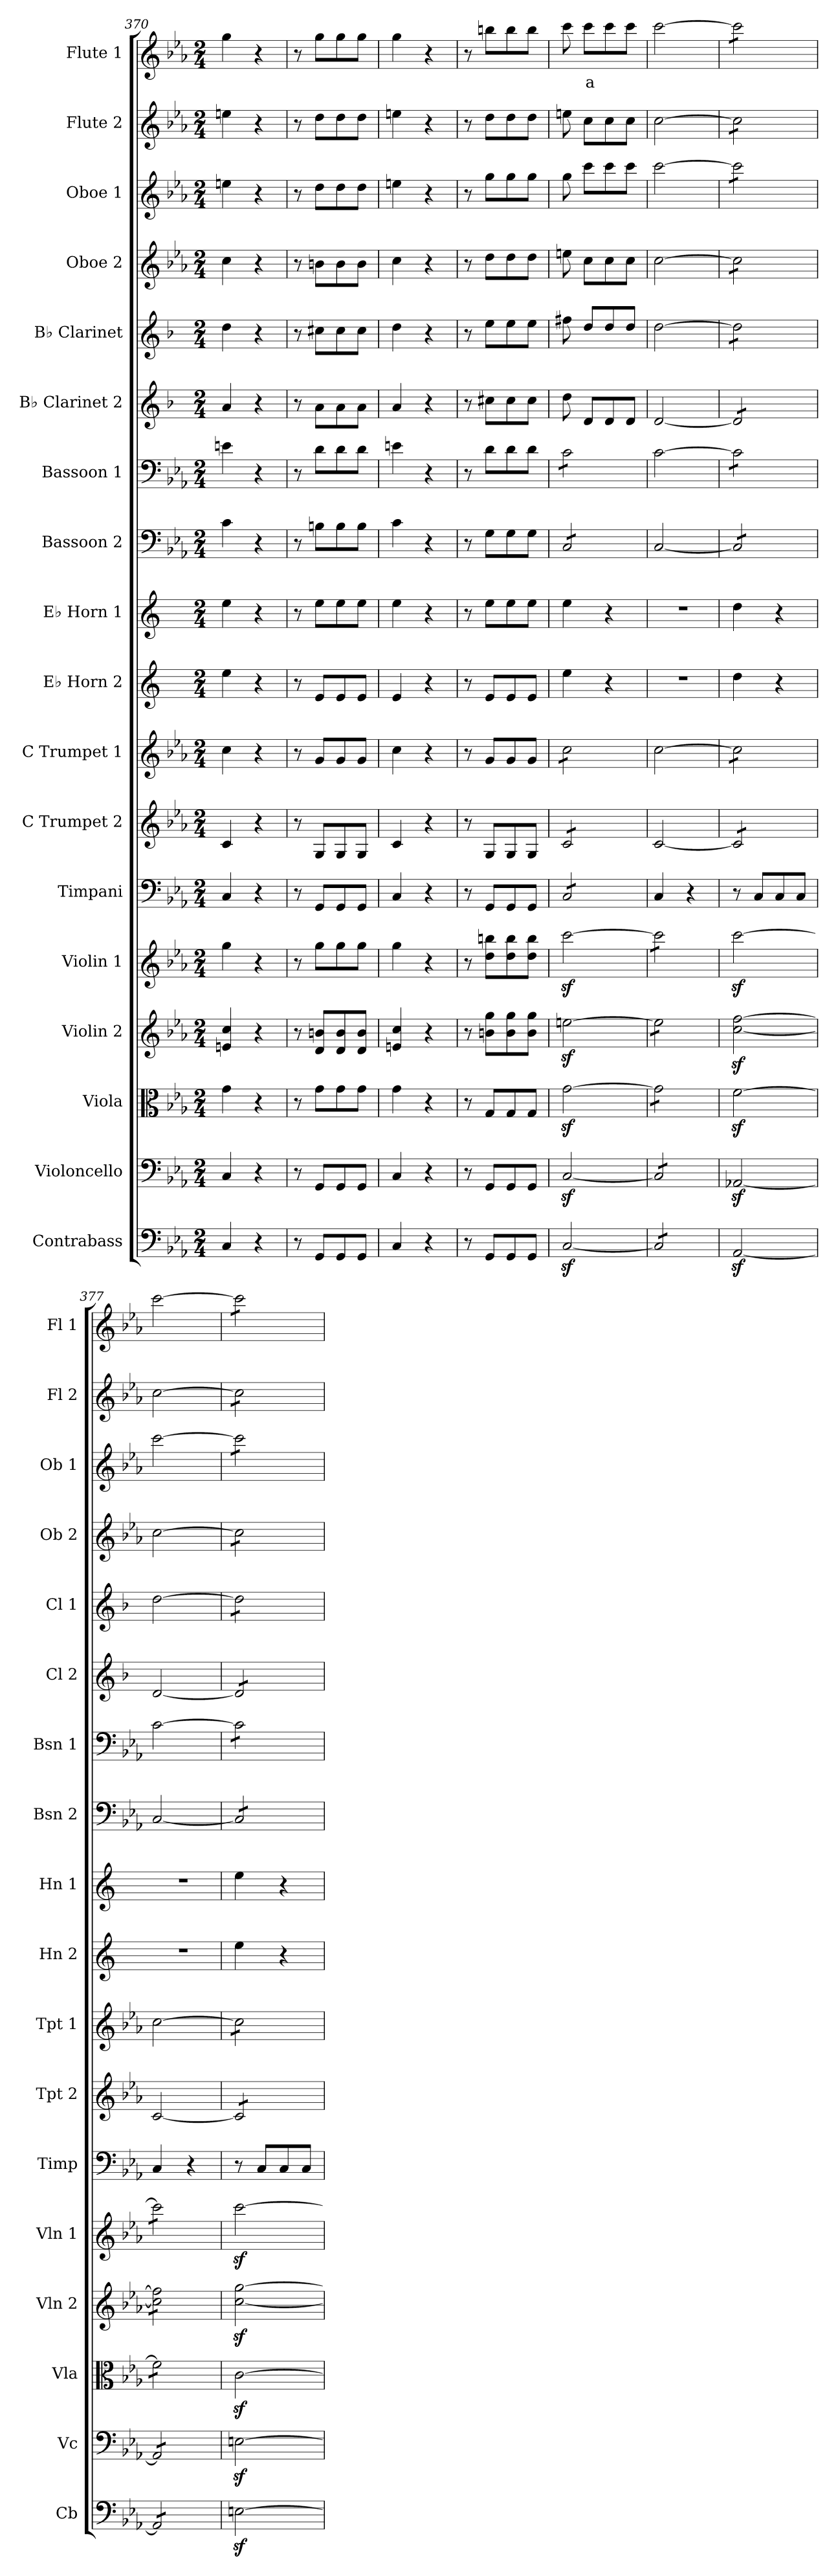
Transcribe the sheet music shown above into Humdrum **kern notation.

**kern	**kern	**kern	**kern	**kern	**kern	**kern	**kern	**kern	**kern	**kern	**kern	**kern	**kern	**kern	**kern	**kern	**kern	**text
*part18	*part17	*part16	*part15	*part14	*part13	*part12	*part11	*part10	*part9	*part8	*part7	*part6	*part5	*part4	*part3	*part2	*part1	*part1
*staff18	*staff17	*staff16	*staff15	*staff14	*staff13	*staff12	*staff11	*staff10	*staff9	*staff8	*staff7	*staff6	*staff5	*staff4	*staff3	*staff2	*staff1	*staff1
*I"Contrabass	*I"Violoncello	*I"Viola	*I"Violin 2	*I"Violin 1	*I"Timpani	*I"C Trumpet 2	*I"C Trumpet 1	*I"E♭ Horn 2	*I"E♭ Horn 1	*I"Bassoon 2	*I"Bassoon 1	*I"B♭ Clarinet 2	*I"B♭ Clarinet	*I"Oboe 2	*I"Oboe 1	*I"Flute 2	*I"Flute 1	*
*I'Cb	*I'Vc	*I'Vla	*I'Vln 2	*I'Vln 1	*I'Timp	*I'Tpt 2	*I'Tpt 1	*I'Hn 2	*I'Hn 1	*I'Bsn 2	*I'Bsn 1	*I'Cl 2	*I'Cl 1	*I'Ob 2	*I'Ob 1	*I'Fl 2	*I'Fl 1	*
*clefF4	*clefF4	*clefC3	*clefG2	*clefG2	*clefF4	*clefG2	*clefG2	*clefG2	*clefG2	*clefF4	*clefF4	*clefG2	*clefG2	*clefG2	*clefG2	*clefG2	*clefG2	*
*ITrd7c12	*	*	*	*	*	*	*	*ITrd5c9	*ITrd5c9	*	*	*ITrd1c2	*ITrd1c2	*	*	*	*	*
*k[b-e-a-]	*k[b-e-a-]	*k[b-e-a-]	*k[b-e-a-]	*k[b-e-a-]	*k[b-e-a-]	*k[b-e-a-]	*k[b-e-a-]	*k[b-e-a-]	*k[b-e-a-]	*k[b-e-a-]	*k[b-e-a-]	*k[b-e-a-]	*k[b-e-a-]	*k[b-e-a-]	*k[b-e-a-]	*k[b-e-a-]	*k[b-e-a-]	*
*M2/4	*M2/4	*M2/4	*M2/4	*M2/4	*M2/4	*M2/4	*M2/4	*M2/4	*M2/4	*M2/4	*M2/4	*M2/4	*M2/4	*M2/4	*M2/4	*M2/4	*M2/4	*
=370	=370	=370	=370	=370	=370	=370	=370	=370	=370	=370	=370	=370	=370	=370	=370	=370	=370	=370
4CC/	4C/	4g\	4en/ 4cc/	4gg\	4C/	4c/	4cc\	4g\	4g\	4c\	4en\	4g/	4cc\	4cc\	4een\	4een\	4gg\	.
4r	4r	4r	4r	4r	4r	4r	4r	4r	4r	4r	4r	4r	4r	4r	4r	4r	4r	.
=371	=371	=371	=371	=371	=371	=371	=371	=371	=371	=371	=371	=371	=371	=371	=371	=371	=371	=371
8r	8r	8r	8r	8r	8r	8r	8r	8r	8r	8r	8r	8r	8r	8r	8r	8r	8r	.
8GGG/L	8GG/L	8g\L	8d/ 8bn/L	8gg\L	8GG/L	8G/L	8g/L	8G/L	8g\L	8Bn\L	8d\L	8g\L	8bn\L	8bn\L	8dd\L	8dd\L	8gg\L	.
8GGG/	8GG/	8g\	8d/ 8b/	8gg\	8GG/	8G/	8g/	8G/	8g\	8B\	8d\	8g\	8b\	8b\	8dd\	8dd\	8gg\	.
8GGG/J	8GG/J	8g\J	8d/ 8b/J	8gg\J	8GG/J	8G/J	8g/J	8G/J	8g\J	8B\J	8d\J	8g\J	8b\J	8b\J	8dd\J	8dd\J	8gg\J	.
=372	=372	=372	=372	=372	=372	=372	=372	=372	=372	=372	=372	=372	=372	=372	=372	=372	=372	=372
4CC/	4C/	4g\	4en/ 4cc/	4gg\	4C/	4c/	4cc\	4G/	4g\	4c\	4en\	4g/	4cc\	4cc\	4een\	4een\	4gg\	.
4r	4r	4r	4r	4r	4r	4r	4r	4r	4r	4r	4r	4r	4r	4r	4r	4r	4r	.
=373	=373	=373	=373	=373	=373	=373	=373	=373	=373	=373	=373	=373	=373	=373	=373	=373	=373	=373
8r	8r	8r	8r	8r	8r	8r	8r	8r	8r	8r	8r	8r	8r	8r	8r	8r	8r	.
8GGG/L	8GG/L	8G/L	8bn\ 8gg\L	8dd\ 8bbn\L	8GG/L	8G/L	8g/L	8G/L	8g\L	8G\L	8d\L	8bn\L	8dd\L	8dd\L	8gg\L	8dd\L	8bbn\L	.
8GGG/	8GG/	8G/	8b\ 8gg\	8dd\ 8bb\	8GG/	8G/	8g/	8G/	8g\	8G\	8d\	8b\	8dd\	8dd\	8gg\	8dd\	8bb\	.
8GGG/J	8GG/J	8G/J	8b\ 8gg\J	8dd\ 8bb\J	8GG/J	8G/J	8g/J	8G/J	8g\J	8G\J	8d\J	8b\J	8dd\J	8dd\J	8gg\J	8dd\J	8bb\J	.
=374	=374	=374	=374	=374	=374	=374	=374	=374	=374	=374	=374	=374	=374	=374	=374	=374	=374	=374
*	*	*	*	*	*tremolo	*	*	*	*	*	*	*	*	*	*	*	*	*
*	*	*	*	*	*	*tremolo	*	*	*	*	*	*	*	*	*	*	*	*
*	*	*	*	*	*	*	*tremolo	*	*	*	*	*	*	*	*	*	*	*
*	*	*	*	*	*	*	*	*	*	*tremolo	*	*	*	*	*	*	*	*
*	*	*	*	*	*	*	*	*	*	*	*tremolo	*	*	*	*	*	*	*
[2CCz</	[2Cz</	[2gz<\	[2eenz<\	[2cccz<\	8C/L	8c/L	8cc\L	4g\	4g\	8C/L	8c\L	8cc\	8een\	8een\	8gg\	8een\	8ccc\	.
!	!	!	!	!	!	!	!	!	!	!	!	!	!	!	!	!	!	!LO:LY:b:color=#FF0000
.	.	.	.	.	8C/	8c/	8cc\	.	.	8C/	8c\	8c/L	8cc/L	8cc\L	8ccc\L	8cc\L	8ccc\L	a
.	.	.	.	.	8C/	8c/	8cc\	4r	4r	8C/	8c\	8c/	8cc/	8cc\	8ccc\	8cc\	8ccc\	.
.	.	.	.	.	8C/J	8c/J	8cc\J	.	.	8C/J	8c\J	8c/J	8cc/J	8cc\J	8ccc\J	8cc\J	8ccc\J	.
*	*	*	*	*	*	*	*	*	*	*	*Xtremolo	*	*	*	*	*	*	*
*	*	*	*	*	*	*	*	*	*	*Xtremolo	*	*	*	*	*	*	*	*
*	*	*	*	*	*	*	*Xtremolo	*	*	*	*	*	*	*	*	*	*	*
*	*	*	*	*	*	*Xtremolo	*	*	*	*	*	*	*	*	*	*	*	*
*	*	*	*	*	*Xtremolo	*	*	*	*	*	*	*	*	*	*	*	*	*
=375	=375	=375	=375	=375	=375	=375	=375	=375	=375	=375	=375	=375	=375	=375	=375	=375	=375	=375
*tremolo	*	*	*	*	*	*	*	*	*	*	*	*	*	*	*	*	*	*
*	*tremolo	*	*	*	*	*	*	*	*	*	*	*	*	*	*	*	*	*
*	*	*tremolo	*	*	*	*	*	*	*	*	*	*	*	*	*	*	*	*
*	*	*	*tremolo	*	*	*	*	*	*	*	*	*	*	*	*	*	*	*
*	*	*	*	*tremolo	*	*	*	*	*	*	*	*	*	*	*	*	*	*
8CC/]L	8C/]L	8g\]L	8ee\]L	8ccc\]L	4C/	[2c/	[2cc\	2r	2r	[2C/	[2c\	[2c/	[2cc\	[2cc\	[2ccc\	[2cc\	[2ccc\	.
8CC/	8C/	8g\	8ee\	8ccc\	.	.	.	.	.	.	.	.	.	.	.	.	.	.
8CC/	8C/	8g\	8ee\	8ccc\	4r	.	.	.	.	.	.	.	.	.	.	.	.	.
8CC/J	8C/J	8g\J	8ee\J	8ccc\J	.	.	.	.	.	.	.	.	.	.	.	.	.	.
*	*	*	*	*Xtremolo	*	*	*	*	*	*	*	*	*	*	*	*	*	*
*	*	*	*Xtremolo	*	*	*	*	*	*	*	*	*	*	*	*	*	*	*
*	*	*Xtremolo	*	*	*	*	*	*	*	*	*	*	*	*	*	*	*	*
*	*Xtremolo	*	*	*	*	*	*	*	*	*	*	*	*	*	*	*	*	*
*Xtremolo	*	*	*	*	*	*	*	*	*	*	*	*	*	*	*	*	*	*
=376	=376	=376	=376	=376	=376	=376	=376	=376	=376	=376	=376	=376	=376	=376	=376	=376	=376	=376
*	*	*	*	*	*	*tremolo	*	*	*	*	*	*	*	*	*	*	*	*
*	*	*	*	*	*	*	*tremolo	*	*	*	*	*	*	*	*	*	*	*
*	*	*	*	*	*	*	*	*	*	*tremolo	*	*	*	*	*	*	*	*
*	*	*	*	*	*	*	*	*	*	*	*tremolo	*	*	*	*	*	*	*
*	*	*	*	*	*	*	*	*	*	*	*	*tremolo	*	*	*	*	*	*
*	*	*	*	*	*	*	*	*	*	*	*	*	*tremolo	*	*	*	*	*
*	*	*	*	*	*	*	*	*	*	*	*	*	*	*tremolo	*	*	*	*
*	*	*	*	*	*	*	*	*	*	*	*	*	*	*	*tremolo	*	*	*
*	*	*	*	*	*	*	*	*	*	*	*	*	*	*	*	*tremolo	*	*
*	*	*	*	*	*	*	*	*	*	*	*	*	*	*	*	*	*tremolo	*
[2AAA-z</	[2AA-Xz</	[2fz<\	[2cc\z< [2ff\z<	[2cccz<\	8r	8c/]L	8cc\]L	4f\	4f\	8C/]L	8c\]L	8c/]L	8cc\]L	8cc\]L	8ccc\]L	8cc\]L	8ccc\]L	.
.	.	.	.	.	8C/L	8c/	8cc\	.	.	8C/	8c\	8c/	8cc\	8cc\	8ccc\	8cc\	8ccc\	.
.	.	.	.	.	8C/	8c/	8cc\	4r	4r	8C/	8c\	8c/	8cc\	8cc\	8ccc\	8cc\	8ccc\	.
.	.	.	.	.	8C/J	8c/J	8cc\J	.	.	8C/J	8c\J	8c/J	8cc\J	8cc\J	8ccc\J	8cc\J	8ccc\J	.
*	*	*	*	*	*	*	*	*	*	*	*	*	*	*	*	*	*Xtremolo	*
*	*	*	*	*	*	*	*	*	*	*	*	*	*	*	*	*Xtremolo	*	*
*	*	*	*	*	*	*	*	*	*	*	*	*	*	*	*Xtremolo	*	*	*
*	*	*	*	*	*	*	*	*	*	*	*	*	*	*Xtremolo	*	*	*	*
*	*	*	*	*	*	*	*	*	*	*	*	*	*Xtremolo	*	*	*	*	*
*	*	*	*	*	*	*	*	*	*	*	*	*Xtremolo	*	*	*	*	*	*
*	*	*	*	*	*	*	*	*	*	*	*Xtremolo	*	*	*	*	*	*	*
*	*	*	*	*	*	*	*	*	*	*Xtremolo	*	*	*	*	*	*	*	*
*	*	*	*	*	*	*	*Xtremolo	*	*	*	*	*	*	*	*	*	*	*
*	*	*	*	*	*	*Xtremolo	*	*	*	*	*	*	*	*	*	*	*	*
=377	=377	=377	=377	=377	=377	=377	=377	=377	=377	=377	=377	=377	=377	=377	=377	=377	=377	=377
*tremolo	*	*	*	*	*	*	*	*	*	*	*	*	*	*	*	*	*	*
*	*tremolo	*	*	*	*	*	*	*	*	*	*	*	*	*	*	*	*	*
*	*	*tremolo	*	*	*	*	*	*	*	*	*	*	*	*	*	*	*	*
*	*	*	*tremolo	*	*	*	*	*	*	*	*	*	*	*	*	*	*	*
*	*	*	*	*tremolo	*	*	*	*	*	*	*	*	*	*	*	*	*	*
8AAA-/]L	8AA-/]L	8f\]L	8cc\] 8ff\]L	8ccc\]L	4C/	[2c/	[2cc\	2r	2r	[2C/	[2c\	[2c/	[2cc\	[2cc\	[2ccc\	[2cc\	[2ccc\	.
8AAA-/	8AA-/	8f\	8cc\ 8ff\	8ccc\	.	.	.	.	.	.	.	.	.	.	.	.	.	.
8AAA-/	8AA-/	8f\	8cc\ 8ff\	8ccc\	4r	.	.	.	.	.	.	.	.	.	.	.	.	.
8AAA-/J	8AA-/J	8f\J	8cc\ 8ff\J	8ccc\J	.	.	.	.	.	.	.	.	.	.	.	.	.	.
*	*	*	*	*Xtremolo	*	*	*	*	*	*	*	*	*	*	*	*	*	*
*	*	*	*Xtremolo	*	*	*	*	*	*	*	*	*	*	*	*	*	*	*
*	*	*Xtremolo	*	*	*	*	*	*	*	*	*	*	*	*	*	*	*	*
*	*Xtremolo	*	*	*	*	*	*	*	*	*	*	*	*	*	*	*	*	*
*Xtremolo	*	*	*	*	*	*	*	*	*	*	*	*	*	*	*	*	*	*
=378	=378	=378	=378	=378	=378	=378	=378	=378	=378	=378	=378	=378	=378	=378	=378	=378	=378	=378
*	*	*	*	*	*	*tremolo	*	*	*	*	*	*	*	*	*	*	*	*
*	*	*	*	*	*	*	*tremolo	*	*	*	*	*	*	*	*	*	*	*
*	*	*	*	*	*	*	*	*	*	*tremolo	*	*	*	*	*	*	*	*
*	*	*	*	*	*	*	*	*	*	*	*tremolo	*	*	*	*	*	*	*
*	*	*	*	*	*	*	*	*	*	*	*	*tremolo	*	*	*	*	*	*
*	*	*	*	*	*	*	*	*	*	*	*	*	*tremolo	*	*	*	*	*
*	*	*	*	*	*	*	*	*	*	*	*	*	*	*tremolo	*	*	*	*
*	*	*	*	*	*	*	*	*	*	*	*	*	*	*	*tremolo	*	*	*
*	*	*	*	*	*	*	*	*	*	*	*	*	*	*	*	*tremolo	*	*
*	*	*	*	*	*	*	*	*	*	*	*	*	*	*	*	*	*tremolo	*
[2EEnz<\	[2Enz<\	[2cz<\	[2cc\z< [2gg\z<	[2cccz<\	8r	8c/]L	8cc\]L	4g\	4g\	8C/]L	8c\]L	8c/]L	8cc\]L	8cc\]L	8ccc\]L	8cc\]L	8ccc\]L	.
.	.	.	.	.	8C/L	8c/	8cc\	.	.	8C/	8c\	8c/	8cc\	8cc\	8ccc\	8cc\	8ccc\	.
.	.	.	.	.	8C/	8c/	8cc\	4r	4r	8C/	8c\	8c/	8cc\	8cc\	8ccc\	8cc\	8ccc\	.
.	.	.	.	.	8C/J	8c/J	8cc\J	.	.	8C/J	8c\J	8c/J	8cc\J	8cc\J	8ccc\J	8cc\J	8ccc\J	.
*	*	*	*	*	*	*	*	*	*	*	*	*	*	*	*	*	*Xtremolo	*
*	*	*	*	*	*	*	*	*	*	*	*	*	*	*	*	*Xtremolo	*	*
*	*	*	*	*	*	*	*	*	*	*	*	*	*	*	*Xtremolo	*	*	*
*	*	*	*	*	*	*	*	*	*	*	*	*	*	*Xtremolo	*	*	*	*
*	*	*	*	*	*	*	*	*	*	*	*	*	*Xtremolo	*	*	*	*	*
*	*	*	*	*	*	*	*	*	*	*	*	*Xtremolo	*	*	*	*	*	*
*	*	*	*	*	*	*	*	*	*	*	*Xtremolo	*	*	*	*	*	*	*
*	*	*	*	*	*	*	*	*	*	*Xtremolo	*	*	*	*	*	*	*	*
*	*	*	*	*	*	*	*Xtremolo	*	*	*	*	*	*	*	*	*	*	*
*	*	*	*	*	*	*Xtremolo	*	*	*	*	*	*	*	*	*	*	*	*
=	=	=	=	=	=	=	=	=	=	=	=	=	=	=	=	=	=	=
*-	*-	*-	*-	*-	*-	*-	*-	*-	*-	*-	*-	*-	*-	*-	*-	*-	*-	*-
